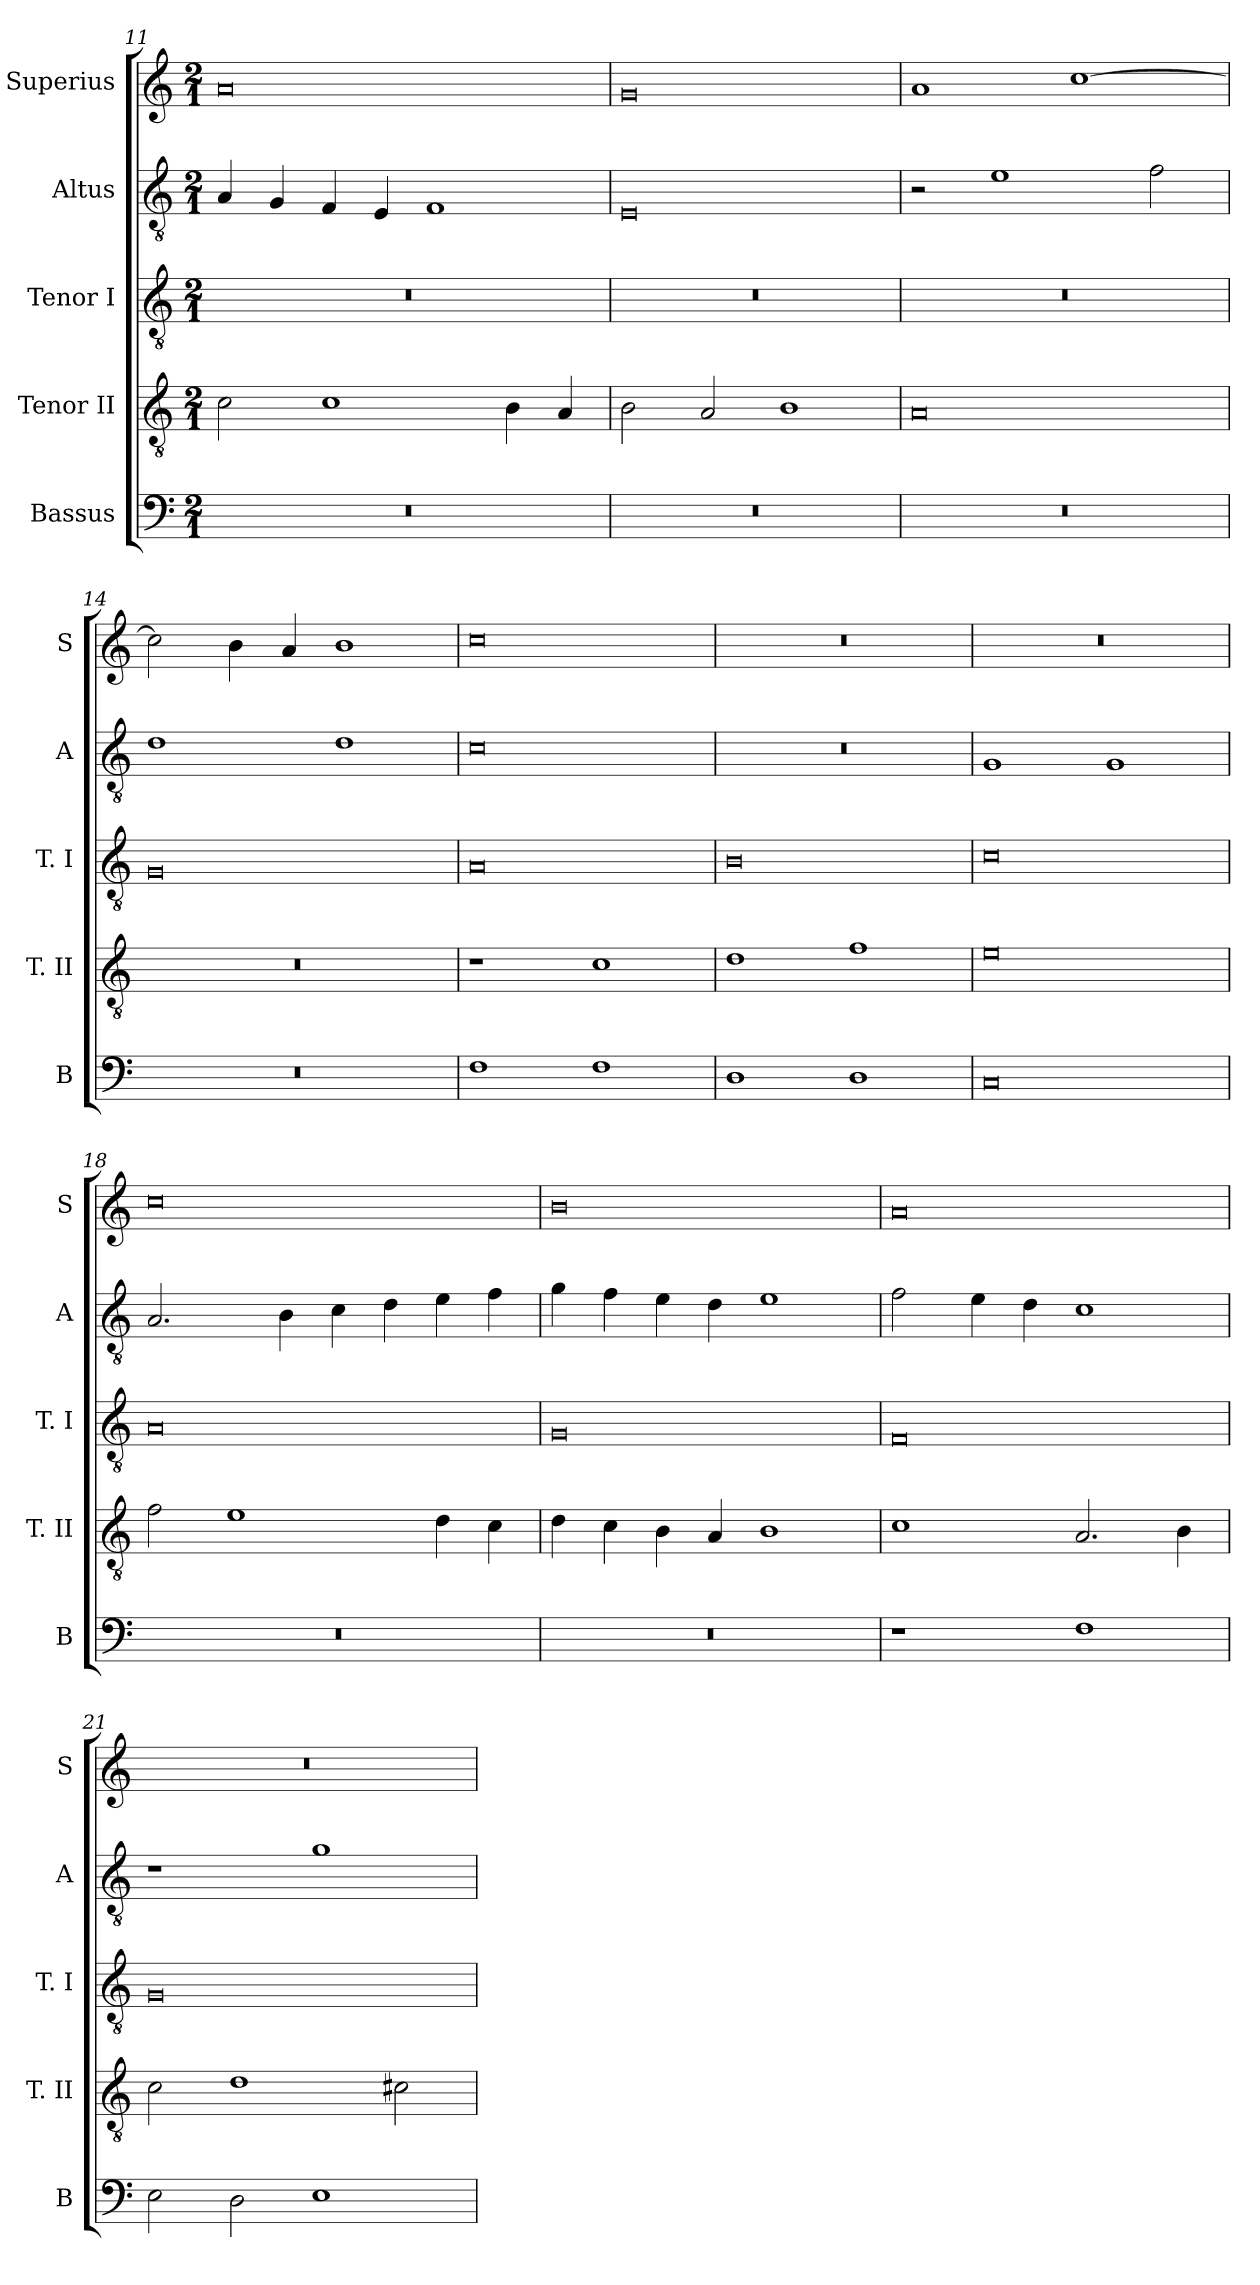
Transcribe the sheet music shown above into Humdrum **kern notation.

**kern	**kern	**kern	**kern	**kern
*part5	*part4	*part3	*part2	*part1
*staff5	*staff4	*staff3	*staff2	*staff1
*I"Bassus	*I"Tenor II	*I"Tenor I	*I"Altus	*I"Superius
*I'B	*I'T. II	*I'T. I	*I'A	*I'S
*clefF4	*clefGv2	*clefGv2	*clefGv2	*clefG2
*k[]	*k[]	*k[]	*k[]	*k[]
*C:	*C:	*C:	*C:	*C:
*M2/1	*M2/1	*M2/1	*M2/1	*M2/1
=11	=11	=11	=11	=11
0r	2c	0r	4A	0a
.	.	.	4G	.
.	1c	.	4F	.
.	.	.	4E	.
.	.	.	1F	.
.	4B	.	.	.
.	4A	.	.	.
=12	=12	=12	=12	=12
0r	2B	0r	0E	0g
.	2A	.	.	.
.	1B	.	.	.
=13	=13	=13	=13	=13
0r	0A	0r	2r	1a
.	.	.	1e	.
.	.	.	.	[1cc
.	.	.	2f	.
=14	=14	=14	=14	=14
0r	0r	0G	1d	2cc]
.	.	.	.	4b
.	.	.	.	4a
.	.	.	1d	1b
=15	=15	=15	=15	=15
1F	1r	0A	0c	0cc
1F	1c	.	.	.
=16	=16	=16	=16	=16
1D	1d	0B	0r	0r
1D	1f	.	.	.
=17	=17	=17	=17	=17
0C	0e	0c	1G	0r
.	.	.	1G	.
=18	=18	=18	=18	=18
0r	2f	0A	2.A	0cc
.	1e	.	.	.
.	.	.	4B	.
.	.	.	4c	.
.	.	.	4d	.
.	4d	.	4e	.
.	4c	.	4f	.
=19	=19	=19	=19	=19
0r	4d	0G	4g	0b
.	4c	.	4f	.
.	4B	.	4e	.
.	4A	.	4d	.
.	1B	.	1e	.
=20	=20	=20	=20	=20
1r	1c	0F	2f	0a
.	.	.	4e	.
.	.	.	4d	.
1F	2.A	.	1c	.
.	4B	.	.	.
=21	=21	=21	=21	=21
2E	2c	0G	1r	0r
2D	1d	.	.	.
1E	.	.	1g	.
.	2c#X	.	.	.
=	=	=	=	=
*-	*-	*-	*-	*-
